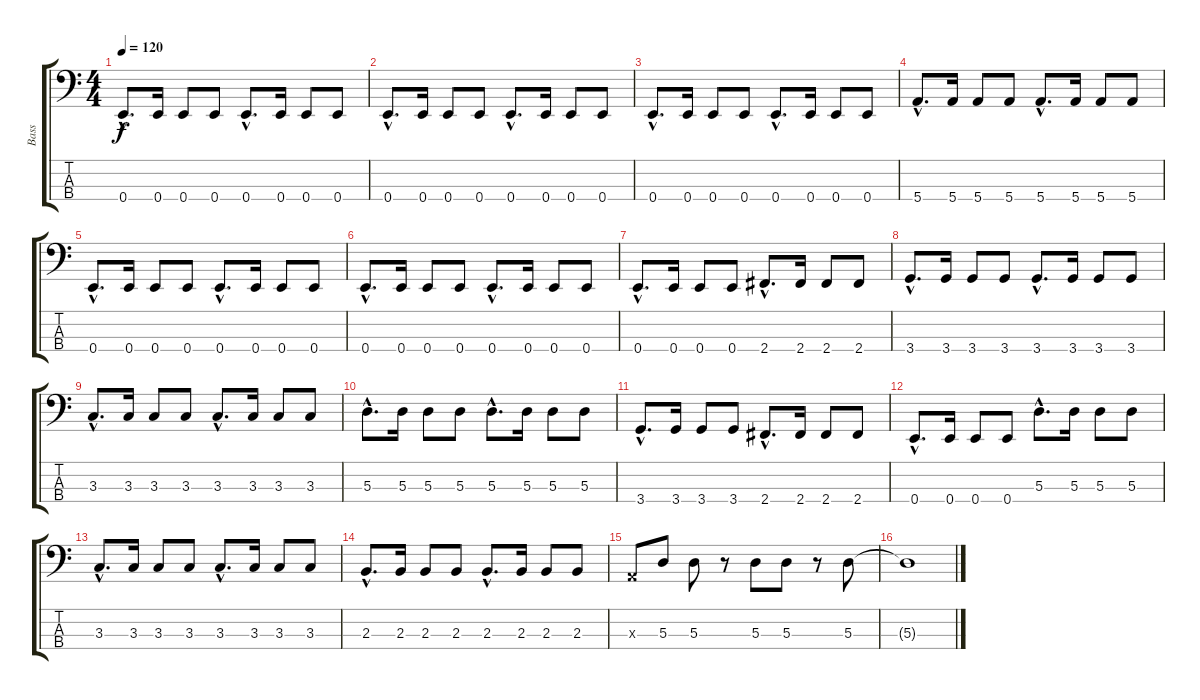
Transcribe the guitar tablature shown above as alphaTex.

\track ("Bass" "Bass") {instrument electricbassfinger}
\staff {score tabs}
\tuning (G2 D2 A1 E1) {hide}
\ts (4 4)
\tempo 120
\clef f4
\ks c
0.4{hac}.8{d dy f} 0.4.16 0.4.8 0.4.8 0.4{hac}.8{d} 0.4.16 0.4.8 0.4.8 |
0.4{hac}.8{d} 0.4.16 0.4.8 0.4.8 0.4{hac}.8{d} 0.4.16 0.4.8 0.4.8 |
0.4{hac}.8{d} 0.4.16 0.4.8 0.4.8 0.4{hac}.8{d} 0.4.16 0.4.8 0.4.8 |
5.4{hac}.8{d} 5.4.16 5.4.8 5.4.8 5.4{hac}.8{d} 5.4.16 5.4.8 5.4.8 |
0.4{hac}.8{d} 0.4.16 0.4.8 0.4.8 0.4{hac}.8{d} 0.4.16 0.4.8 0.4.8 |
0.4{hac}.8{d} 0.4.16 0.4.8 0.4.8 0.4{hac}.8{d} 0.4.16 0.4.8 0.4.8 |
0.4{hac}.8{d} 0.4.16 0.4.8 0.4.8 2.4{hac}.8{d} 2.4.16 2.4.8 2.4.8 |
3.4{hac}.8{d} 3.4.16 3.4.8 3.4.8 3.4{hac}.8{d} 3.4.16 3.4.8 3.4.8 |
3.3{hac}.8{d} 3.3.16 3.3.8 3.3.8 3.3{hac}.8{d} 3.3.16 3.3.8 3.3.8 |
5.3{hac}.8{d} 5.3.16 5.3.8 5.3.8 5.3{hac}.8{d} 5.3.16 5.3.8 5.3.8 |
3.4{hac}.8{d} 3.4.16 3.4.8 3.4.8 2.4{hac}.8{d} 2.4.16 2.4.8 2.4.8 |
0.4{hac}.8{d} 0.4.16 0.4.8 0.4.8 5.3{hac}.8{d} 5.3.16 5.3.8 5.3.8 |
3.3{hac}.8{d} 3.3.16 3.3.8 3.3.8 3.3{hac}.8{d} 3.3.16 3.3.8 3.3.8 |
2.3{hac}.8{d} 2.3.16 2.3.8 2.3.8 2.3{hac}.8{d} 2.3.16 2.3.8 2.3.8 |
0.3{x}.8 5.3.8 5.3.8 r.8 5.3.8 5.3.8 r.8 5.3.8 |
5.3{t}.1
